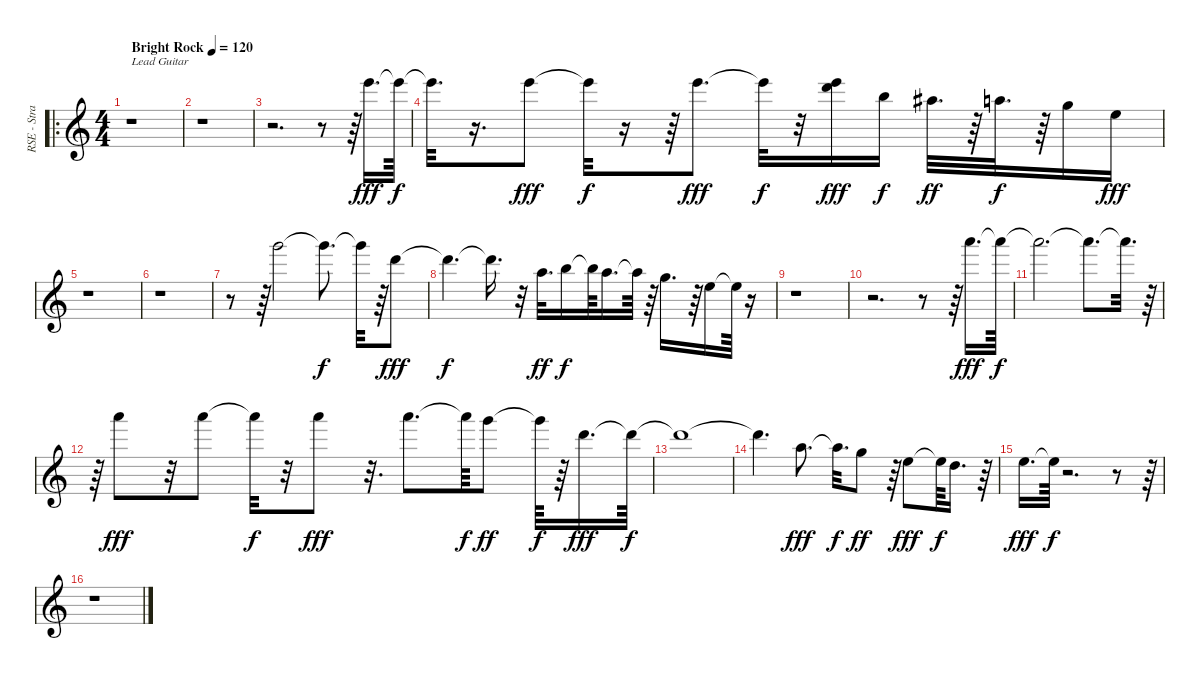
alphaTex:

\track ("RSE - Strat - American Clean Distortion+" "RSE - Stra") {instrument overdrivenguitar}
\staff {score}
\tuning (E4 B3 G3 D3 A2 E2) {hide}
\ro
\ts (4 4)
\tempo (120 "Bright Rock")
\clef g2
\ks c
r.1{txt "Lead Guitar" dy fff instrument overdrivenguitar} |
r.1 |
r.2{d} r.8 r.64 12.1.16{d} 12.1{t}.64{dy f} |
12.1{t}.32{d} r.16{d} 12.1.8{dy fff} 12.1{t}.32{dy f} r.16 r.64 12.1.8{d dy fff} 12.1{t}.32{dy f} r.32 (12.1 15.2).16{dy fff} 12.2.16{dy f} 11.2.32{d dy ff} r.64 10.2.32{d dy f} r.64 8.2.16 9.3.16{dy fff} |
r.1 |
r.1 |
r.8 r.64 15.1.2 15.1{t}.8{d dy f} 15.1{t}.32 r.64 15.2.8{dy fff} |
15.2{t}.4{d dy f} 15.2{t}.16{d} r.32 14.3.32{d dy ff} 12.2.16{dy f} 12.2{t}.64 14.3.16{d} 14.3{t}.64 r.64 12.3.16{d} r.64 14.4.16 14.4{t}.64 r.16 |
r.1 |
r.2{d} r.8 r.64 17.1.16{d dy fff} 17.1{t}.64{dy f} |
17.1{t}.2{d} 17.1{t}.8{d} 17.1{t}.32{d} r.64 |
r.64 17.1.8{dy fff} r.32 17.1.8 17.1{t}.32{dy f} r.32 17.1.8{dy fff} r.32{d} 17.1.8{d} 17.1{t}.64{dy f} 15.1.8{dy ff} 15.1{t}.64{dy f} r.64 15.2.16{d dy fff} 15.2{t}.64{dy f} |
15.2{t}.1 |
15.2{t}.4{d} 5.1.8{d dy fff} 5.1{t}.32{d dy f} 3.1.8{dy ff} r.64 0.1.8{dy fff} 0.1{t}.64{dy f} 3.2.16{d} r.64 |
0.1.16{d dy fff} 0.1{t}.64{dy f} r.2{d} r.8 r.64 |
r.1
